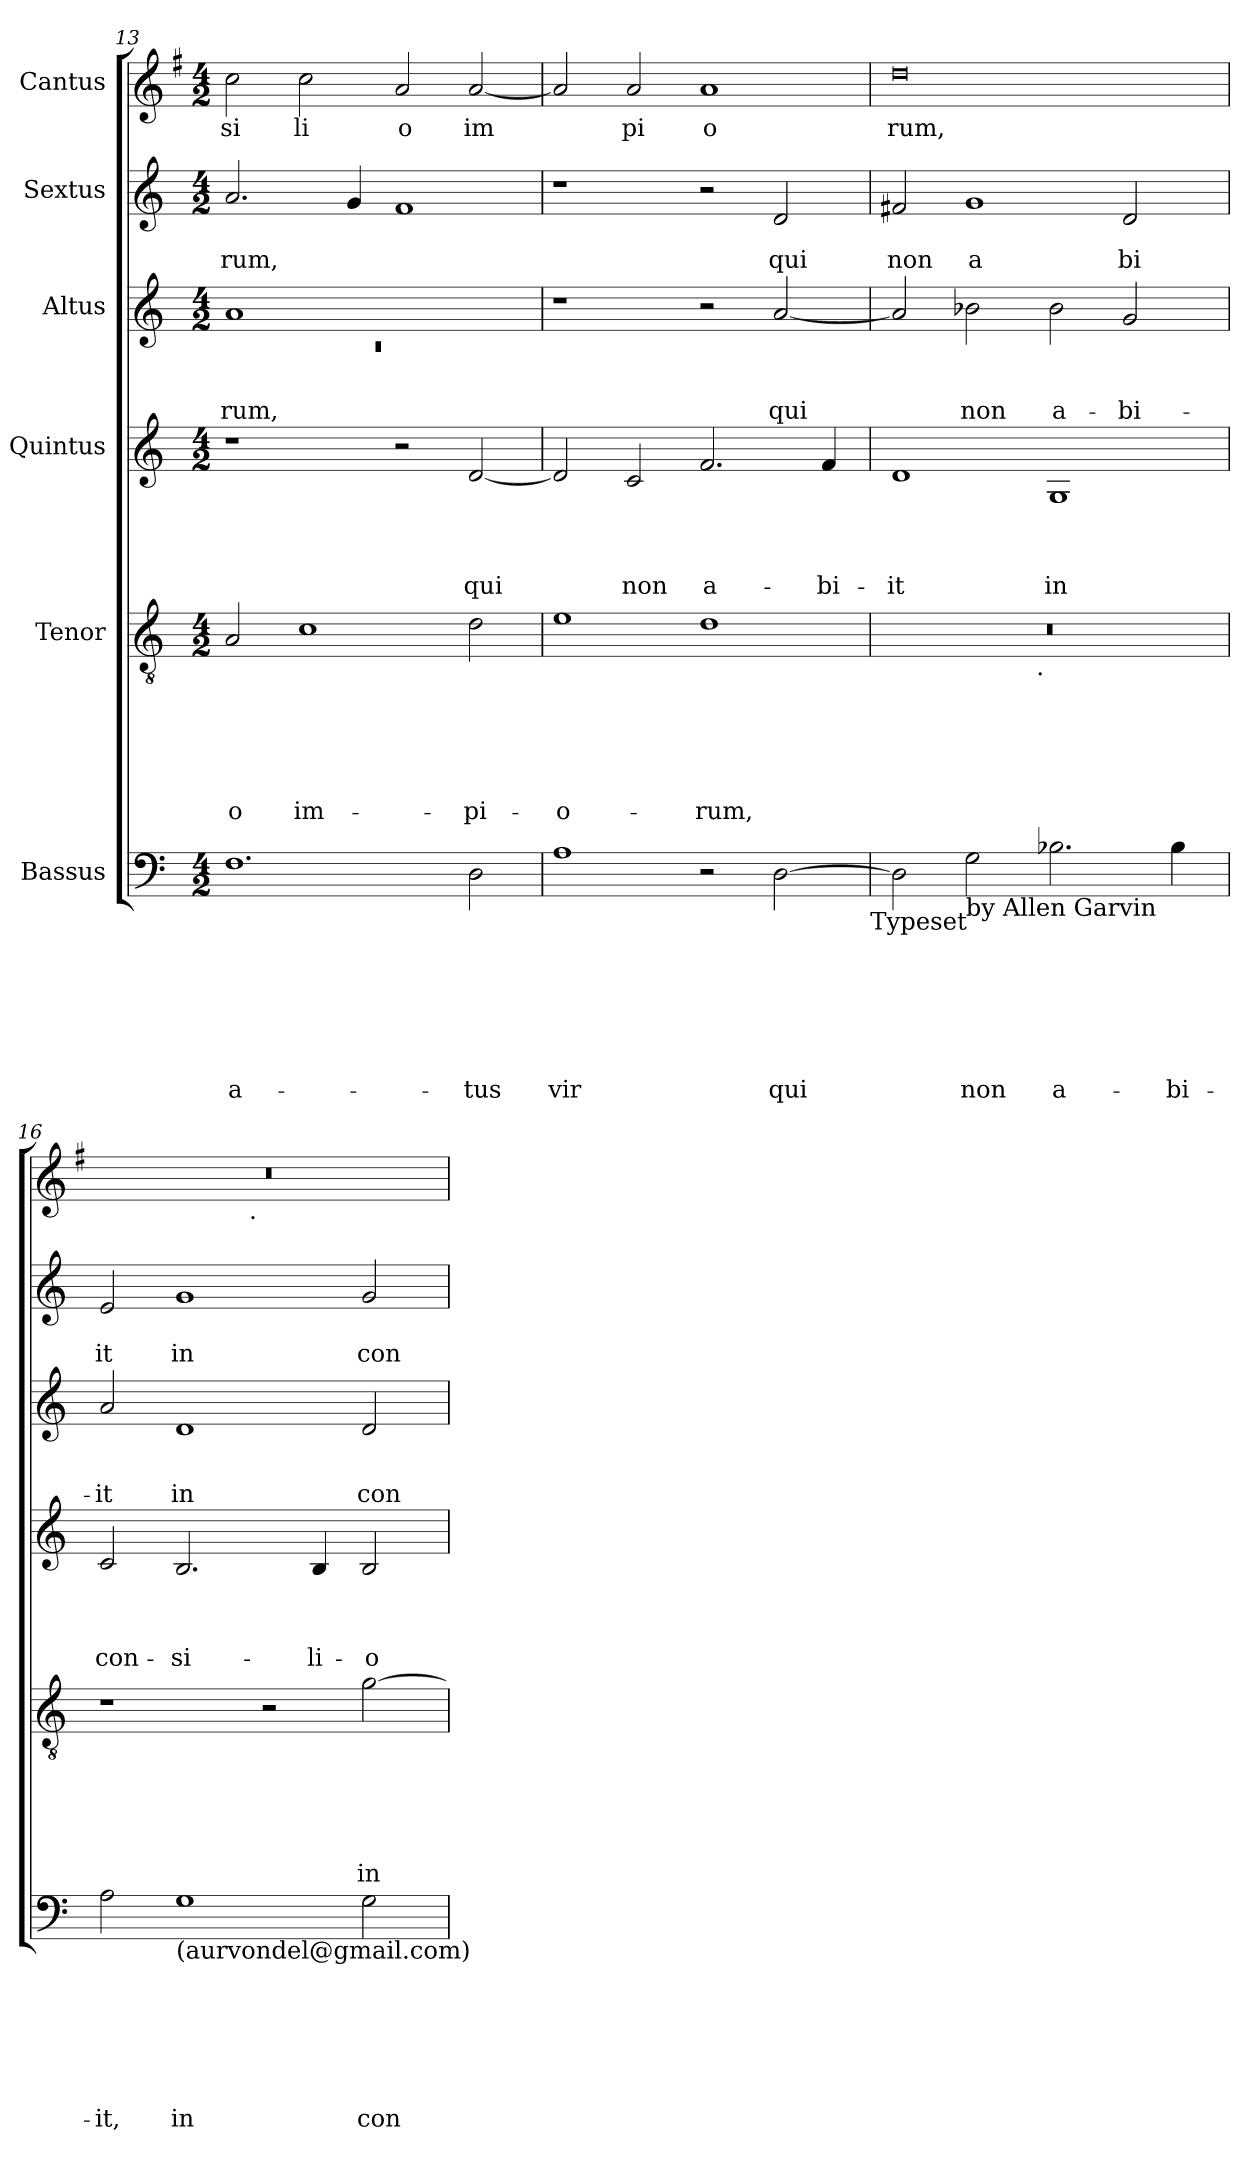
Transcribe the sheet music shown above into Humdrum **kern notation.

**kern	**text	**text	**text	**text	**text	**text	**text	**kern	**text	**text	**text	**text	**text	**text	**kern	**text	**text	**text	**text	**kern	**text	**text	**text	**kern	**text	**text	**kern	**text
*part6	*part6	*part6	*part6	*part6	*part6	*part6	*part6	*part5	*part5	*part5	*part5	*part5	*part5	*part5	*part4	*part4	*part4	*part4	*part4	*part3	*part3	*part3	*part3	*part2	*part2	*part2	*part1	*part1
*staff6	*staff6	*staff6	*staff6	*staff6	*staff6	*staff6	*staff6	*staff5	*staff5	*staff5	*staff5	*staff5	*staff5	*staff5	*staff4	*staff4	*staff4	*staff4	*staff4	*staff3	*staff3	*staff3	*staff3	*staff2	*staff2	*staff2	*staff1	*staff1
*I"Bassus	*	*	*	*	*	*	*	*I"Tenor	*	*	*	*	*	*	*I"Quintus	*	*	*	*	*I"Altus	*	*	*	*I"Sextus	*	*	*I"Cantus	*
*clefF4	*	*	*	*	*	*	*	*clefGv2	*	*	*	*	*	*	*clefG2	*	*	*	*	*clefG2	*	*	*	*clefG2	*	*	*clefG2	*
*	*	*	*	*	*	*	*	*	*	*	*	*	*	*	*	*	*	*	*	*	*	*	*	*	*	*	*ITrd-3c-5	*
*k[]	*	*	*	*	*	*	*	*k[]	*	*	*	*	*	*	*k[]	*	*	*	*	*k[]	*	*	*	*k[]	*	*	*k[]	*
*C:	*	*	*	*	*	*	*	*C:	*	*	*	*	*	*	*C:	*	*	*	*	*C:	*	*	*	*C:	*	*	*C:	*
*M4/2	*	*	*	*	*	*	*	*M4/2	*	*	*	*	*	*	*M4/2	*	*	*	*	*M4/2	*	*	*	*M4/2	*	*	*M4/2	*
=13	=13	=13	=13	=13	=13	=13	=13	=13	=13	=13	=13	=13	=13	=13	=13	=13	=13	=13	=13	=13	=13	=13	=13	=13	=13	=13	=13	=13
*	*	*	*	*	*	*	*	*	*	*	*	*	*	*	*	*	*	*	*	*^	*	*	*	*	*	*	*	*
!	!	!	!	!	!	!	!LO:LY:b	!	!	!	!	!	!	!LO:LY:b	!	!	!	!	!	!	!LO:N:vis=1	!	!	!LO:LY:b	!	!	!LO:LY:b	!	!LO:LY:b
1.F	.	.	.	.	.	.	-a-	2A/	.	.	.	.	.	-o	1r	.	.	.	.	1a	0rc	.	.	rum,	2.a/	.	rum,	2ff\	si
!	!	!	!	!	!	!	!	!	!	!	!	!	!	!LO:LY:b	!	!	!	!	!	!	!	!	!	!	!	!	!	!	!LO:LY:b
.	.	.	.	.	.	.	.	1c	.	.	.	.	.	im-	.	.	.	.	.	.	.	.	.	.	.	.	.	2ff\	li
.	.	.	.	.	.	.	.	.	.	.	.	.	.	.	.	.	.	.	.	.	.	.	.	.	4g/	.	.	.	.
!	!	!	!	!	!	!	!	!	!	!	!	!	!	!	!	!	!	!	!	!	!	!	!	!	!	!	!	!	!LO:LY:b
.	.	.	.	.	.	.	.	.	.	.	.	.	.	.	2r	.	.	.	.	1ryy	.	.	.	.	1f	.	.	2dd/	o
!	!	!	!	!	!	!	!LO:LY:b	!	!	!	!	!	!	!LO:LY:b	!	!	!	!	!LO:LY:b	!	!	!	!	!	!	!	!	!	!LO:LY:b
2D\	.	.	.	.	.	.	-tus	2d\	.	.	.	.	.	-pi-	[>2d/	.	.	.	qui	.	.	.	.	.	.	.	.	[>2dd/	im
*	*	*	*	*	*	*	*	*	*	*	*	*	*	*	*	*	*	*	*	*v	*v	*	*	*	*	*	*	*	*
!!LO:LB:g=z
=14	=14	=14	=14	=14	=14	=14	=14	=14	=14	=14	=14	=14	=14	=14	=14	=14	=14	=14	=14	=14	=14	=14	=14	=14	=14	=14	=14	=14
!	!	!	!	!	!	!	!LO:LY:b	!	!	!	!	!	!	!LO:LY:b	!	!	!	!	!	!	!	!	!	!	!	!	!	!
1A	.	.	.	.	.	.	vir	1e	.	.	.	.	.	-o-	2d/]	.	.	.	.	1r	.	.	.	1r	.	.	2dd/]	.
!	!	!	!	!	!	!	!	!	!	!	!	!	!	!	!	!	!	!	!LO:LY:b	!	!	!	!	!	!	!	!	!LO:LY:b
.	.	.	.	.	.	.	.	.	.	.	.	.	.	.	2c/	.	.	.	non	.	.	.	.	.	.	.	2dd/	pi
!	!	!	!	!	!	!	!	!	!	!	!	!	!	!LO:LY:b	!	!	!	!	!LO:LY:b	!	!	!	!	!	!	!	!	!LO:LY:b
2r	.	.	.	.	.	.	.	1d	.	.	.	.	.	-rum,	2.f/	.	.	.	a-	2r	.	.	.	2r	.	.	1dd	o
!	!	!	!	!	!	!	!LO:LY:b	!	!	!	!	!	!	!	!	!	!	!	!	!	!	!	!LO:LY:b	!	!	!LO:LY:b	!	!
[>2D\	.	.	.	.	.	.	qui	.	.	.	.	.	.	.	.	.	.	.	.	[<2a/	.	.	qui	2d/	.	qui	.	.
!	!	!	!	!	!	!	!	!	!	!	!	!	!	!	!	!	!	!	!LO:LY:b	!	!	!	!	!	!	!	!	!
.	.	.	.	.	.	.	.	.	.	.	.	.	.	.	4f/	.	.	.	-bi-	.	.	.	.	.	.	.	.	.
!LO:TX:b:t=Typeset	!	!	!	!	!	!	!	!	!	!	!	!	!	!	!	!	!	!	!	!	!	!	!	!	!	!	!	!
=15	=15	=15	=15	=15	=15	=15	=15	=15	=15	=15	=15	=15	=15	=15	=15	=15	=15	=15	=15	=15	=15	=15	=15	=15	=15	=15	=15	=15
!	!	!	!	!	!	!	!	!	!	!	!	!	!	!	!	!	!	!	!LO:LY:b	!	!	!	!	!	!	!LO:LY:b	!	!LO:LY:b
*	*	*	*	*	*	*	*	*^	*	*	*	*	*	*	*	*	*	*	*	*	*	*	*	*	*	*	*	*
2D\]	.	.	.	.	.	.	.	0r	2ryy	.	.	.	.	.	.	1d	.	.	.	-it	2a/]	.	.	.	2f#X/	.	non	0gg	rum,
!LO:TX:b:t=by Allen Garvin	!	!	!	!	!	!	!	!	!	!	!	!	!	!	!	!	!	!	!	!	!	!	!	!	!	!	!	!	!
!	!	!	!	!	!	!	!LO:LY:b	!	!	!	!	!	!	!	!	!	!	!	!	!	!	!	!	!LO:LY:b	!	!	!LO:LY:b	!	!
2G\	.	.	.	.	.	.	non	.	4...ryy	.	.	.	.	.	.	.	.	.	.	.	2b-X\	.	.	non	1g	.	a	.	.
!	!	!	!	!	!	!	!	!	!LO:TX:b:t=.	!	!	!	!	!	!	!	!	!	!	!	!	!	!	!	!	!	!	!	!
.	.	.	.	.	.	.	.	.	1ryy	.	.	.	.	.	.	.	.	.	.	.	.	.	.	.	.	.	.	.	.
!	!	!	!	!	!	!	!LO:LY:b	!	!	!	!	!	!	!	!	!	!	!	!	!LO:LY:b	!	!	!	!LO:LY:b	!	!	!	!	!
2.B-X\	.	.	.	.	.	.	a-	.	.	.	.	.	.	.	.	1G	.	.	.	in	2b-\	.	.	a-	.	.	.	.	.
!	!	!	!	!	!	!	!	!	!	!	!	!	!	!	!	!	!	!	!	!	!	!	!	!LO:LY:b	!	!	!LO:LY:b	!	!
.	.	.	.	.	.	.	.	.	.	.	.	.	.	.	.	.	.	.	.	.	2g/	.	.	-bi-	2d/	.	bi	.	.
!	!	!	!	!	!	!	!LO:LY:b	!	!	!	!	!	!	!	!	!	!	!	!	!	!	!	!	!	!	!	!	!	!
4B-\	.	.	.	.	.	.	-bi-	.	.	.	.	.	.	.	.	.	.	.	.	.	.	.	.	.	.	.	.	.	.
.	.	.	.	.	.	.	.	.	32ryy	.	.	.	.	.	.	.	.	.	.	.	.	.	.	.	.	.	.	.	.
=16	=16	=16	=16	=16	=16	=16	=16	=16	=16	=16	=16	=16	=16	=16	=16	=16	=16	=16	=16	=16	=16	=16	=16	=16	=16	=16	=16	=16	=16
!	!	!	!	!	!	!	!LO:LY:b	!	!	!	!	!	!	!	!	!	!	!	!	!LO:LY:b	!	!	!	!LO:LY:b	!	!	!LO:LY:b	!	!
*	*	*	*	*	*	*	*	*v	*v	*	*	*	*	*	*	*	*	*	*	*	*	*	*	*	*	*	*	*^	*
2A\	.	.	.	.	.	.	-it,	1r	.	.	.	.	.	.	2c/	.	.	.	con-	2a/	.	.	-it	2e/	.	it	0r	2ryy	.
!LO:TX:b:t=(aurvondel@gmail.com)	!	!	!	!	!	!	!	!	!	!	!	!	!	!	!	!	!	!	!	!	!	!	!	!	!	!	!	!	!
!	!	!	!	!	!	!	!LO:LY:b	!	!	!	!	!	!	!	!	!	!	!	!LO:LY:b	!	!	!	!LO:LY:b	!	!	!LO:LY:b	!	!	!
1G	.	.	.	.	.	.	in	.	.	.	.	.	.	.	2.B/	.	.	.	-si-	1d	.	.	in	1g	.	in	.	4...ryy	.
!	!	!	!	!	!	!	!	!	!	!	!	!	!	!	!	!	!	!	!	!	!	!	!	!	!	!	!	!LO:TX:b:t=.	!
.	.	.	.	.	.	.	.	.	.	.	.	.	.	.	.	.	.	.	.	.	.	.	.	.	.	.	.	1ryy	.
.	.	.	.	.	.	.	.	2r	.	.	.	.	.	.	.	.	.	.	.	.	.	.	.	.	.	.	.	.	.
!	!	!	!	!	!	!	!	!	!	!	!	!	!	!	!	!	!	!	!LO:LY:b	!	!	!	!	!	!	!	!	!	!
.	.	.	.	.	.	.	.	.	.	.	.	.	.	.	4B/	.	.	.	-li-	.	.	.	.	.	.	.	.	.	.
!	!	!	!	!	!	!	!LO:LY:b	!	!	!	!	!	!	!LO:LY:b	!	!	!	!	!LO:LY:b	!	!	!	!LO:LY:b	!	!	!LO:LY:b	!	!	!
2G\	.	.	.	.	.	.	con-	[>2g\	.	.	.	.	.	in	2B/	.	.	.	-o	2d/	.	.	con-	2g/	.	con	.	.	.
.	.	.	.	.	.	.	.	.	.	.	.	.	.	.	.	.	.	.	.	.	.	.	.	.	.	.	.	32ryy	.
*	*	*	*	*	*	*	*	*	*	*	*	*	*	*	*	*	*	*	*	*	*	*	*	*	*	*	*v	*v	*
=	=	=	=	=	=	=	=	=	=	=	=	=	=	=	=	=	=	=	=	=	=	=	=	=	=	=	=	=
*-	*-	*-	*-	*-	*-	*-	*-	*-	*-	*-	*-	*-	*-	*-	*-	*-	*-	*-	*-	*-	*-	*-	*-	*-	*-	*-	*-	*-
